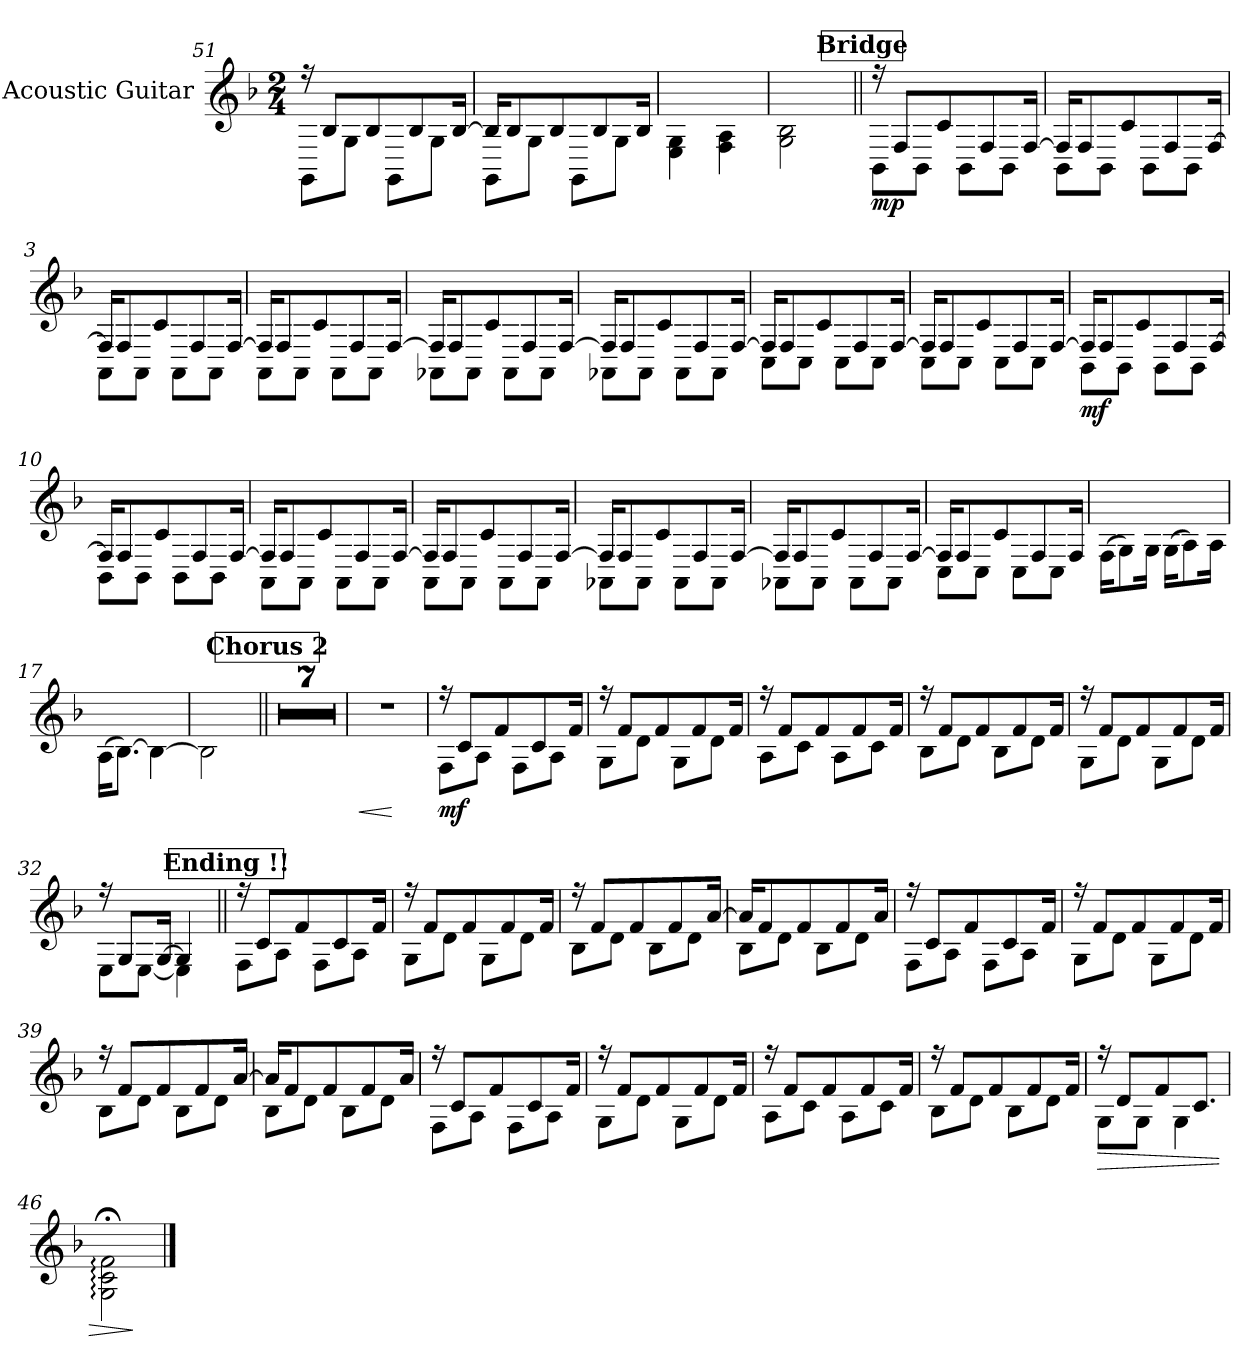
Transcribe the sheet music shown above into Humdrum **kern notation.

**kern	**dynam
*part1	*part1
*staff1	*staff1
*I"Acoustic Guitar	*
*I'Guit.	*
*	*
*k[b-]	*
*M2/4	*
=51	=51
*^	*
16r	8GG\L	.
8B-/L	.	.
.	8G\J	.
8B-/	.	.
.	8GG\L	.
8B-/	.	.
.	8G\J	.
[16B-/Jk	.	.
=52	=52	=52
16B-/KL]	8GG\L	.
8B-/	.	.
.	8G\J	.
8B-/	.	.
.	8GG\L	.
8B-/	.	.
.	8G\J	.
16B-/Jk	.	.
*v	*v	*
=53	=53
4E\ 4G\	.
4F\ 4A\	.
=54	=54
2G\ 2B-\	.
!!LO:PB:g=z
!!LO:REH:place=s1:a:B:fs=14:t=Bridge
=1||	=1||
*stria6	*
*^	*
!	!	!LO:DY:b
16r	8BB-\L	mp
8F/L	.	.
.	8BB-\J	.
8c/	.	.
.	8BB-\L	.
8F/	.	.
.	8BB-\J	.
[16F/Jk	.	.
=2	=2	=2
16F/KL]	8BB-\L	.
8F/	.	.
.	8BB-\J	.
8c/	.	.
.	8BB-\L	.
8F/	.	.
.	8BB-\J	.
[16F/Jk	.	.
=3	=3	=3
16F/KL]	8AA\L	.
8F/	.	.
.	8AA\J	.
8c/	.	.
.	8AA\L	.
8F/	.	.
.	8AA\J	.
[16F/Jk	.	.
=4	=4	=4
16F/KL]	8AA\L	.
8F/	.	.
.	8AA\J	.
8c/	.	.
.	8AA\L	.
8F/	.	.
.	8AA\J	.
[16F/Jk	.	.
=5	=5	=5
16F/KL]	8AA-\L	.
8F/	.	.
.	8AA-\J	.
8c/	.	.
.	8AA-\L	.
8F/	.	.
.	8AA-\J	.
[16F/Jk	.	.
=6	=6	=6
16F/KL]	8AA-\L	.
8F/	.	.
.	8AA-\J	.
8c/	.	.
.	8AA-\L	.
8F/	.	.
.	8AA-\J	.
[16F/Jk	.	.
=7	=7	=7
16F/KL]	8C\L	.
8F/	.	.
.	8C\J	.
8c/	.	.
.	8C\L	.
8F/	.	.
.	8C\J	.
[16F/Jk	.	.
!!LO:LB:g=z	!!
=8	=8	=8
16F/KL]	8C\L	.
8F/	.	.
.	8C\J	.
8c/	.	.
.	8C\L	.
8F/	.	.
.	8C\J	.
[16F/Jk	.	.
=9	=9	=9
!	!	!LO:DY:b
16F/KL]	8BB-\L	mf
8F/	.	.
.	8BB-\J	.
8c/	.	.
.	8BB-\L	.
8F/	.	.
.	8BB-\J	.
[16F/Jk	.	.
=10	=10	=10
16F/KL]	8BB-\L	.
8F/	.	.
.	8BB-\J	.
8c/	.	.
.	8BB-\L	.
8F/	.	.
.	8BB-\J	.
[16F/Jk	.	.
=11	=11	=11
16F/KL]	8AA\L	.
8F/	.	.
.	8AA\J	.
8c/	.	.
.	8AA\L	.
8F/	.	.
.	8AA\J	.
[16F/Jk	.	.
=12	=12	=12
16F/KL]	8AA\L	.
8F/	.	.
.	8AA\J	.
8c/	.	.
.	8AA\L	.
8F/	.	.
.	8AA\J	.
[16F/Jk	.	.
=13	=13	=13
16F/KL]	8AA-\L	.
8F/	.	.
.	8AA-\J	.
8c/	.	.
.	8AA-\L	.
8F/	.	.
.	8AA-\J	.
[16F/Jk	.	.
=14	=14	=14
16F/KL]	8AA-\L	.
8F/	.	.
.	8AA-\J	.
8c/	.	.
.	8AA-\L	.
8F/	.	.
.	8AA-\J	.
[16F/Jk	.	.
!!LO:LB:g=z	!!
=15	=15	=15
16F/KL]	8C\L	.
8F/	.	.
.	8C\J	.
8c/	.	.
.	8C\L	.
8F/	.	.
.	8C\J	.
16F/Jk	.	.
*v	*v	*
=16	=16
(>16F\KL	.
8G\)	.
16G\Jk	.
(>16G\KL	.
8A\)	.
16A\Jk	.
=17	=17
(>16A\KL	.
[8.B-\J)	.
4B-\_	.
=18	=18
2B-\]	.
!!LO:REH:place=s1:a:B:fs=14:t=Chorus 2
=19||	=19||
!	!LO:DY:b
2r	p
=20	=20
2r	.
=21	=21
2r	.
=22	=22
2r	.
=23	=23
2r	.
=24	=24
2r	.
=25	=25
2r	.
=26	=26
!	!LO:HP:b
2r	<
.	[
!!LO:LB:g=z
=27	=27
*^	*
!	!	!LO:DY:b
16r	8F\L	mf
8c/L	.	.
.	8A\J	.
8f/	.	.
.	8F\L	.
8c/	.	.
.	8A\J	.
16f/Jk	.	.
=28	=28	=28
16r	8G\L	.
8f/L	.	.
.	8d\J	.
8f/	.	.
.	8G\L	.
8f/	.	.
.	8d\J	.
16f/Jk	.	.
=29	=29	=29
16r	8A\L	.
8f/L	.	.
.	8c\J	.
8f/	.	.
.	8A\L	.
8f/	.	.
.	8c\J	.
16f/Jk	.	.
=30	=30	=30
16r	8B-\L	.
8f/L	.	.
.	8d\J	.
8f/	.	.
.	8B-\L	.
8f/	.	.
.	8d\J	.
16f/Jk	.	.
=31	=31	=31
16r	8G\L	.
8f/L	.	.
.	8d\J	.
8f/	.	.
.	8G\L	.
8f/	.	.
.	8d\J	.
16f/Jk	.	.
=32	=32	=32
16r	8E\L	.
8G/L	.	.
.	[8E\J	.
[16G/Jk	.	.
4G/]	4E\]	.
!!LO:REH:place=s1:a:B:fs=14:t=Ending	!!
=33||	=33||	=33||
16r	8F\L	.
8c/L	.	.
.	8A\J	.
8f/	.	.
.	8F\L	.
8c/	.	.
.	8A\J	.
16f/Jk	.	.
!!LO:LB:g=z	!!
=34	=34	=34
16r	8G\L	.
8f/L	.	.
.	8d\J	.
8f/	.	.
.	8G\L	.
8f/	.	.
.	8d\J	.
16f/Jk	.	.
=35	=35	=35
16r	8B-\L	.
8f/L	.	.
.	8d\J	.
8f/	.	.
.	8B-\L	.
8f/	.	.
.	8d\J	.
[16a/Jk	.	.
=36	=36	=36
16a/KL]	8B-\L	.
8f/	.	.
.	8d\J	.
8f/	.	.
.	8B-\L	.
8f/	.	.
.	8d\J	.
16a/Jk	.	.
=37	=37	=37
16r	8F\L	.
8c/L	.	.
.	8A\J	.
8f/	.	.
.	8F\L	.
8c/	.	.
.	8A\J	.
16f/Jk	.	.
=38	=38	=38
16r	8G\L	.
8f/L	.	.
.	8d\J	.
8f/	.	.
.	8G\L	.
8f/	.	.
.	8d\J	.
16f/Jk	.	.
=39	=39	=39
16r	8B-\L	.
8f/L	.	.
.	8d\J	.
8f/	.	.
.	8B-\L	.
8f/	.	.
.	8d\J	.
[16a/Jk	.	.
=40	=40	=40
16a/KL]	8B-\L	.
8f/	.	.
.	8d\J	.
8f/	.	.
.	8B-\L	.
8f/	.	.
.	8d\J	.
16a/Jk	.	.
!!LO:LB:g=z	!!
=41	=41	=41
16r	8F\L	.
8c/L	.	.
.	8A\J	.
8f/	.	.
.	8F\L	.
8c/	.	.
.	8A\J	.
16f/Jk	.	.
=42	=42	=42
16r	8G\L	.
8f/L	.	.
.	8d\J	.
8f/	.	.
.	8G\L	.
8f/	.	.
.	8d\J	.
16f/Jk	.	.
=43	=43	=43
16r	8A\L	.
8f/L	.	.
.	8c\J	.
8f/	.	.
.	8A\L	.
8f/	.	.
.	8c\J	.
16f/Jk	.	.
=44	=44	=44
16r	8B-\L	.
8f/L	.	.
.	8d\J	.
8f/	.	.
.	8B-\L	.
8f/	.	.
.	8d\J	.
16f/Jk	.	.
=45	=45	=45
!	!	!LO:HP:b
16r	8G\L	>
8d/L	.	.
.	8G\J	.
8f/	.	.
.	4G\	.
8.c/J	.	.
*v	*v	*
=46	=46
2G\;<: 2c\;<: 2f\;<:	.
.	]
==	==
*-	*-
